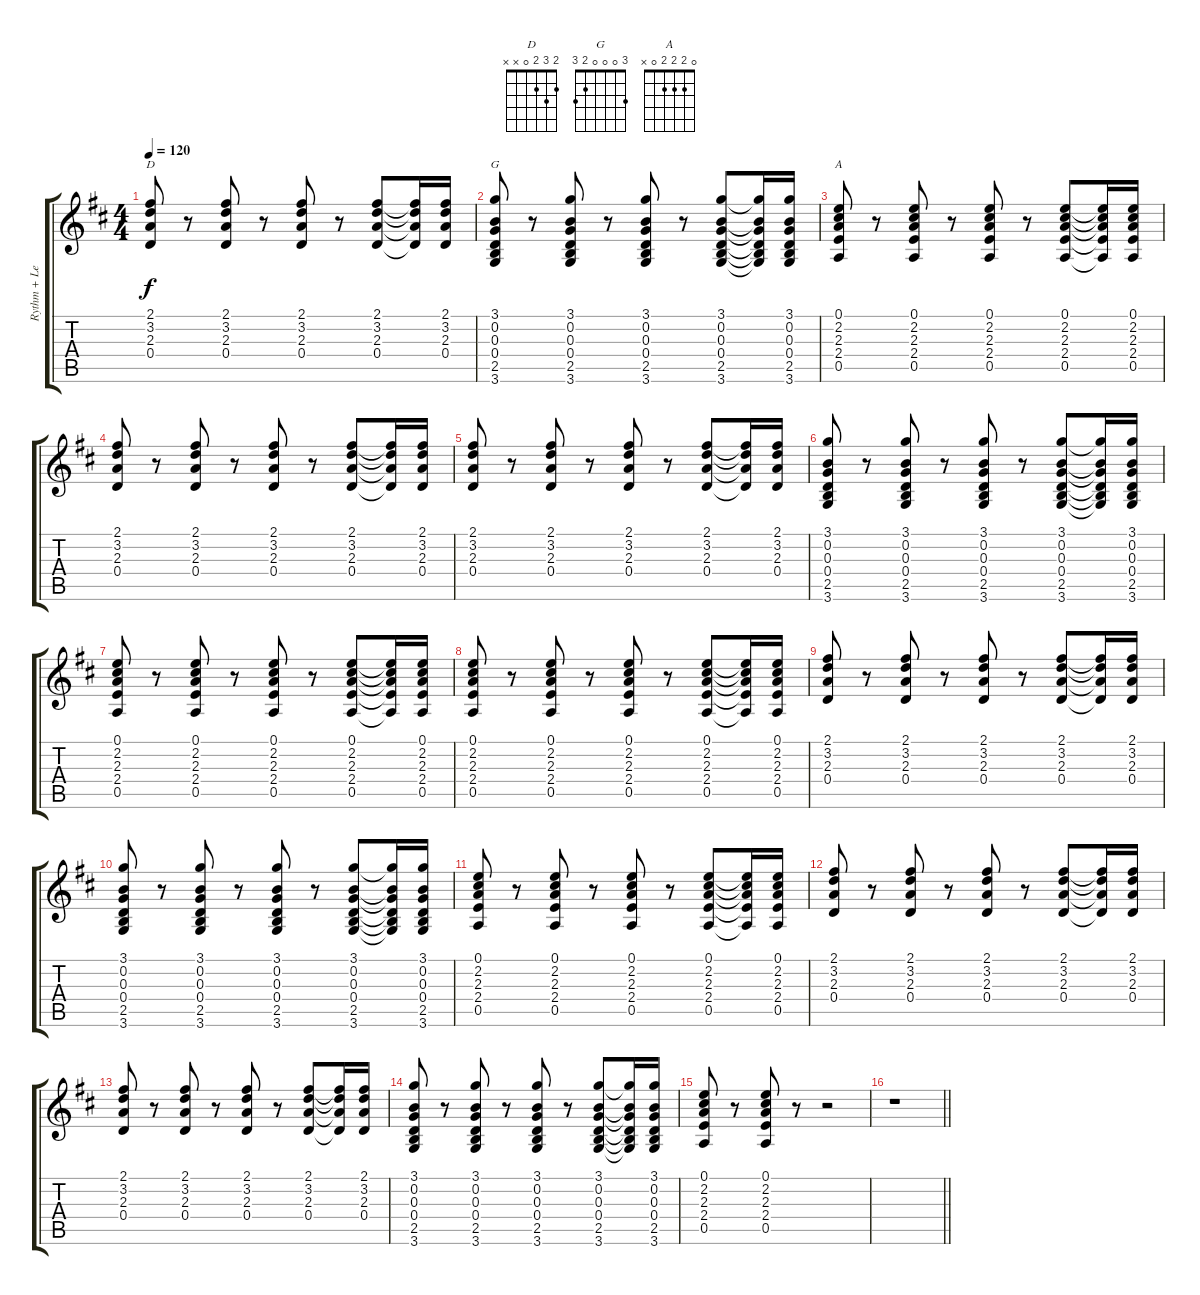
\track ("Rythm + Lead guitar" "Rythm + Le") {instrument electricguitarjazz}
\staff {score tabs}
\tuning (E4 B3 G3 D3 A2 E2) {hide}
\chord ("D" 2 3 2 0 x x)
\chord ("G" 3 0 0 0 2 3)
\chord ("A" 0 2 2 2 0 x)
\ts (4 4)
\tempo 120
\clef g2
\ks d
(2.1 3.2 2.3 0.4).8{ch "D" dy f volume 12} r.8 (2.1 3.2 2.3 0.4).8 r.8 (2.1 3.2 2.3 0.4).8 r.8 (2.1 3.2 2.3 0.4).8 (2.1{t} 3.2{t} 2.3{t} 0.4{t}).16 (2.1 3.2 2.3 0.4).16 |
(3.1 0.2 0.3 0.4 2.5 3.6).8{ch "G"} r.8 (3.1 0.2 0.3 0.4 2.5 3.6).8 r.8 (3.1 0.2 0.3 0.4 2.5 3.6).8 r.8 (3.1 0.2 0.3 0.4 2.5 3.6).8 (3.1{t} 0.2{t} 0.3{t} 0.4{t} 2.5{t} 3.6{t}).16 (3.1 0.2 0.3 0.4 2.5 3.6).16 |
(0.1 2.2 2.3 2.4 0.5).8{ch "A"} r.8 (0.1 2.2 2.3 2.4 0.5).8 r.8 (0.1 2.2 2.3 2.4 0.5).8 r.8 (0.1 2.2 2.3 2.4 0.5).8 (0.1{t} 2.2{t} 2.3{t} 2.4{t} 0.5{t}).16 (0.1 2.2 2.3 2.4 0.5).16 |
(2.1 3.2 2.3 0.4).8 r.8 (2.1 3.2 2.3 0.4).8 r.8 (2.1 3.2 2.3 0.4).8 r.8 (2.1 3.2 2.3 0.4).8 (2.1{t} 3.2{t} 2.3{t} 0.4{t}).16 (2.1 3.2 2.3 0.4).16 |
(2.1 3.2 2.3 0.4).8 r.8 (2.1 3.2 2.3 0.4).8 r.8 (2.1 3.2 2.3 0.4).8 r.8 (2.1 3.2 2.3 0.4).8 (2.1{t} 3.2{t} 2.3{t} 0.4{t}).16 (2.1 3.2 2.3 0.4).16 |
(3.1 0.2 0.3 0.4 2.5 3.6).8 r.8 (3.1 0.2 0.3 0.4 2.5 3.6).8 r.8 (3.1 0.2 0.3 0.4 2.5 3.6).8 r.8 (3.1 0.2 0.3 0.4 2.5 3.6).8 (3.1{t} 0.2{t} 0.3{t} 0.4{t} 2.5{t} 3.6{t}).16 (3.1 0.2 0.3 0.4 2.5 3.6).16 |
(0.1 2.2 2.3 2.4 0.5).8 r.8 (0.1 2.2 2.3 2.4 0.5).8 r.8 (0.1 2.2 2.3 2.4 0.5).8 r.8 (0.1 2.2 2.3 2.4 0.5).8 (0.1{t} 2.2{t} 2.3{t} 2.4{t} 0.5{t}).16 (0.1 2.2 2.3 2.4 0.5).16 |
(0.1 2.2 2.3 2.4 0.5).8 r.8 (0.1 2.2 2.3 2.4 0.5).8 r.8 (0.1 2.2 2.3 2.4 0.5).8 r.8 (0.1 2.2 2.3 2.4 0.5).8 (0.1{t} 2.2{t} 2.3{t} 2.4{t} 0.5{t}).16 (0.1 2.2 2.3 2.4 0.5).16 |
(2.1 3.2 2.3 0.4).8 r.8 (2.1 3.2 2.3 0.4).8 r.8 (2.1 3.2 2.3 0.4).8 r.8 (2.1 3.2 2.3 0.4).8 (2.1{t} 3.2{t} 2.3{t} 0.4{t}).16 (2.1 3.2 2.3 0.4).16 |
(3.1 0.2 0.3 0.4 2.5 3.6).8 r.8 (3.1 0.2 0.3 0.4 2.5 3.6).8 r.8 (3.1 0.2 0.3 0.4 2.5 3.6).8 r.8 (3.1 0.2 0.3 0.4 2.5 3.6).8 (3.1{t} 0.2{t} 0.3{t} 0.4{t} 2.5{t} 3.6{t}).16 (3.1 0.2 0.3 0.4 2.5 3.6).16 |
(0.1 2.2 2.3 2.4 0.5).8 r.8 (0.1 2.2 2.3 2.4 0.5).8 r.8 (0.1 2.2 2.3 2.4 0.5).8 r.8 (0.1 2.2 2.3 2.4 0.5).8 (0.1{t} 2.2{t} 2.3{t} 2.4{t} 0.5{t}).16 (0.1 2.2 2.3 2.4 0.5).16 |
(2.1 3.2 2.3 0.4).8 r.8 (2.1 3.2 2.3 0.4).8 r.8 (2.1 3.2 2.3 0.4).8 r.8 (2.1 3.2 2.3 0.4).8 (2.1{t} 3.2{t} 2.3{t} 0.4{t}).16 (2.1 3.2 2.3 0.4).16 |
(2.1 3.2 2.3 0.4).8 r.8 (2.1 3.2 2.3 0.4).8 r.8 (2.1 3.2 2.3 0.4).8 r.8 (2.1 3.2 2.3 0.4).8 (2.1{t} 3.2{t} 2.3{t} 0.4{t}).16 (2.1 3.2 2.3 0.4).16 |
(3.1 0.2 0.3 0.4 2.5 3.6).8 r.8 (3.1 0.2 0.3 0.4 2.5 3.6).8 r.8 (3.1 0.2 0.3 0.4 2.5 3.6).8 r.8 (3.1 0.2 0.3 0.4 2.5 3.6).8 (3.1{t} 0.2{t} 0.3{t} 0.4{t} 2.5{t} 3.6{t}).16 (3.1 0.2 0.3 0.4 2.5 3.6).16 |
(0.1 2.2 2.3 2.4 0.5).8 r.8 (0.1 2.2 2.3 2.4 0.5).8 r.8 r.2 |
\barLineRight lightlight
r.1
